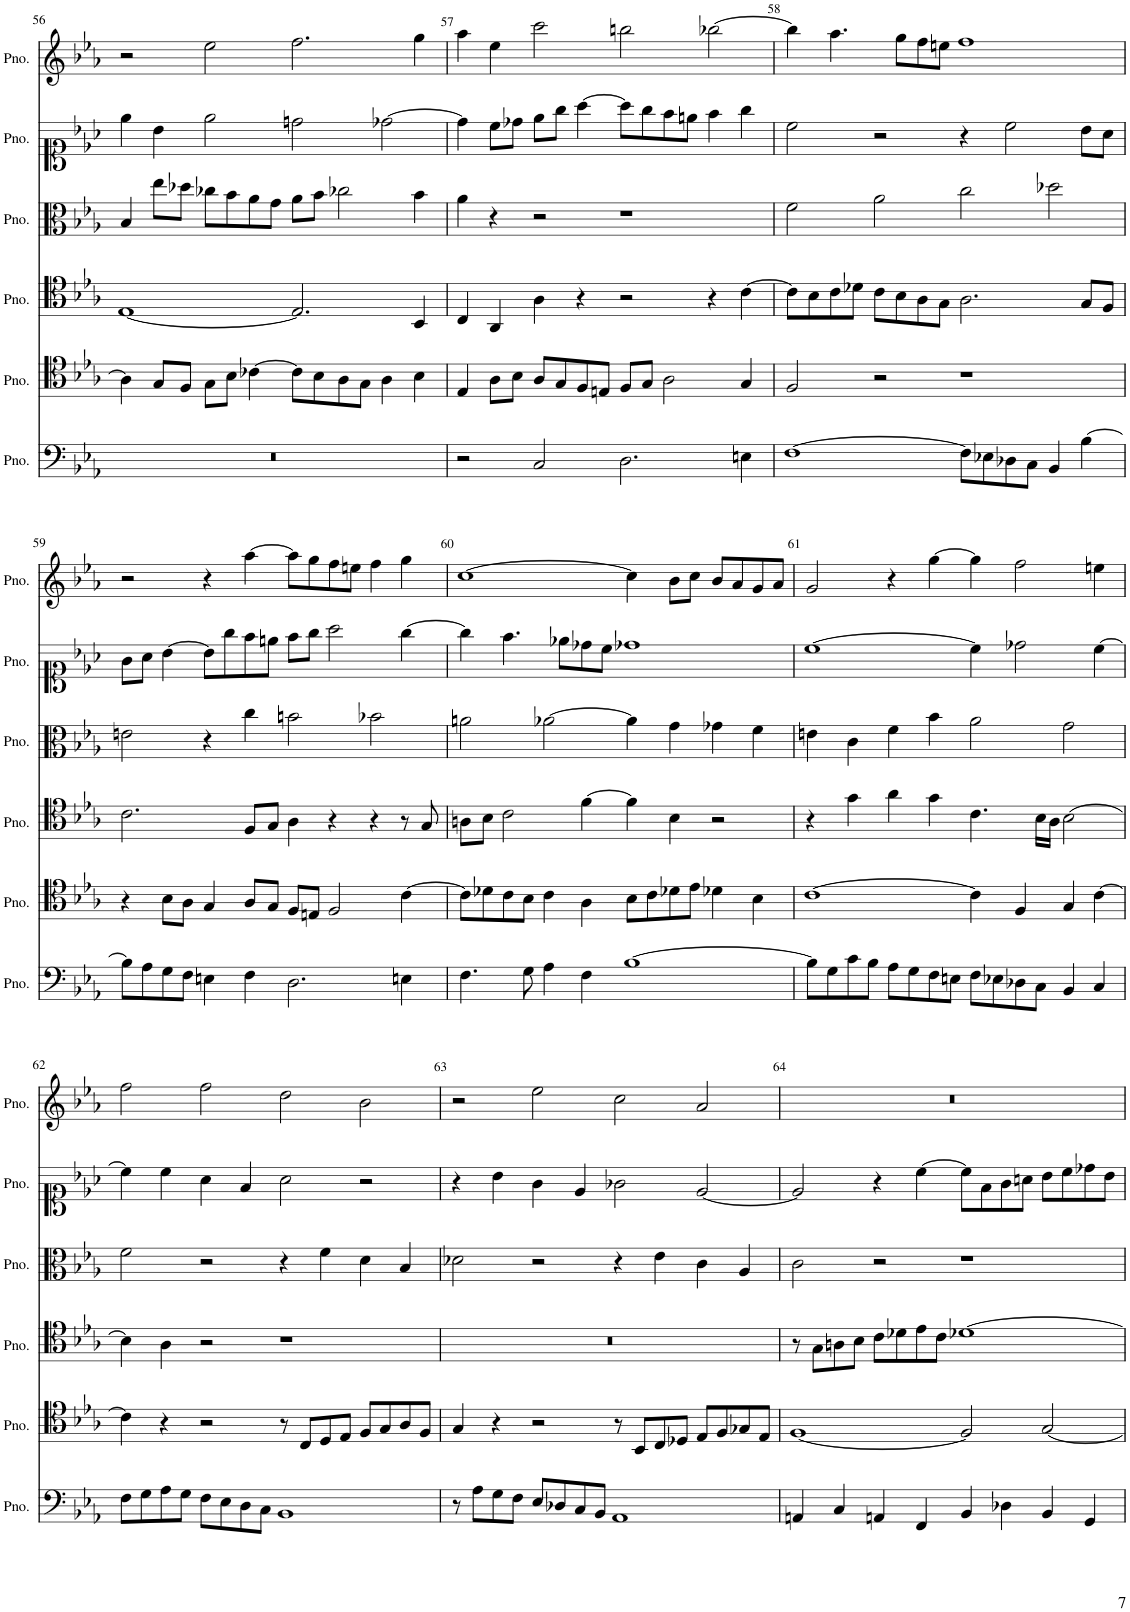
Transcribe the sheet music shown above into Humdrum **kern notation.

**kern	**kern	**kern	**kern	**kern	**kern
*part6	*part5	*part4	*part3	*part2	*part1
*staff6	*staff5	*staff4	*staff3	*staff2	*staff1
*I"Piano	*I"Piano	*I"Piano	*I"Piano	*I"Piano	*I"Piano
*I'Pno.	*I'Pno.	*I'Pno.	*I'Pno.	*I'Pno.	*I'Pno.
!!LO:PB:g=z
*clefF4	*clefC4	*clefC4	*clefC3	*clefC1	*clefG2
*	*	*	*	*	*Trd-7c-12
*k[b-e-a-]	*k[b-e-a-]	*k[b-e-a-]	*k[b-e-a-]	*k[b-e-a-]	*k[b-e-a-]
*M8/4	*M8/4	*M8/4	*M8/4	*M8/4	*M8/4
=56	=56	=56	=56	=56	=56
0r	4A-\]	[1E-	4B-/	4ee-\	2r
.	8G/L	.	8ee-\L	4b-\	.
.	8F/J	.	8dd-X\J	.	.
.	8G\L	.	8cc-X\L	2ee-\	2ee-\
.	8B-\J	.	8b-\	.	.
.	[4c-X\	.	8a-\	.	.
.	.	.	8g\J	.	.
.	8c-\L]	2.E-/]	8a-\L	2ddn\	2.ff\
.	8B-\	.	8b-\J	.	.
.	8A-\	.	2cc-X\	.	.
.	8G\J	.	.	.	.
.	4A-\	.	.	[2dd-X\	.
.	4B-\	4BB-/	4b-\	.	4gg\
=57	=57	=57	=57	=57	=57
2r	4E-/	4C/	4a-\	4dd-\]	4aa-\
.	8A-\L	4AA-/	4r	8cc\L	4ee-\
.	8B-\J	.	.	8dd-X\J	.
2C/	8A-/L	4A-\	2r	8ee-\L	2ccc\
.	8G/	.	.	8gg\J	.
.	8F/	4r	.	[4aa-\	.
.	8En/J	.	.	.	.
2.D\	8F/L	2r	1r	8aa-\L]	2bbn\
.	8G/J	.	.	8gg\	.
.	2A-\	.	.	8ff\	.
.	.	.	.	8een\J	.
.	.	4r	.	4ff\	[2bb-X\
4En\	4G/	[4c\	.	4gg\	.
=58	=58	=58	=58	=58	=58
[1F	2F/	8c\L]	2f\	2cc\	4bb-\]
.	.	8B-\	.	.	.
.	.	8c\	.	.	4.aa-\
.	.	8d-X\J	.	.	.
.	2r	8c\L	2a-\	2r	.
.	.	8B-\	.	.	8gg\L
.	.	8A-\	.	.	8ff\
.	.	8G\J	.	.	8een\J
8F\L]	1r	2.A-\	2cc\	4r	1ff
8E-X\	.	.	.	.	.
8D-X\	.	.	.	2cc\	.
8C\J	.	.	.	.	.
4BB-/	.	.	2dd-X\	.	.
[4B-\	.	8G/L	.	8b-\L	.
.	.	8F/J	.	8a-\J	.
!!LO:LB:g=z
=59	=59	=59	=59	=59	=59
8B-\L]	4r	2.c\	2en\	8g\L	2r
8A-\	.	.	.	8a-\J	.
8G\	8B-\L	.	.	[4b-\	.
8F\J	8A-\J	.	.	.	.
4En\	4G/	.	4r	8b-\L]	4r
.	.	.	.	8gg\	.
4F\	8A-/L	8F/L	4cc\	8ff\	[4aa-\
.	8G/J	8G/J	.	8een\J	.
2.D\	8F/L	4A-\	2bn\	8ff\L	8aa-\L]
.	8En/J	.	.	8gg\J	8gg\
.	2F/	4r	.	2aa-\	8ff\
.	.	.	.	.	8een\J
.	.	4r	2b-X\	.	4ff\
4En\	[4c\	8r	.	[4gg\	4gg\
.	.	8G/	.	.	.
=60	=60	=60	=60	=60	=60
4.F\	8c\L]	8An\L	2an\	4gg\]	[1cc
.	8d-X\	8B-\J	.	.	.
.	8c\	2c\	.	4.ff\	.
8G\	8B-\J	.	.	.	.
4A-\	4c\	.	[2a-X\	.	.
.	.	.	.	8ee-X\L	.
4F\	4A-\	[4f\	.	8dd-X\	.
.	.	.	.	8cc\J	.
[1B-	8B-\L	4f\]	4a-\]	1dd-X	4cc\]
.	8c\	.	.	.	.
.	8d-X\	4B-\	4g\	.	8b-\L
.	8e-\J	.	.	.	8cc\J
.	4d-X\	2r	4g-X\	.	8b-/L
.	.	.	.	.	8a-/
.	4B-\	.	4f\	.	8g/
.	.	.	.	.	8a-/J
=61	=61	=61	=61	=61	=61
8B-\L]	[1c	4r	4en\	[1cc	2g/
8G\	.	.	.	.	.
8c\	.	4g\	4c\	.	.
8B-\J	.	.	.	.	.
8A-\L	.	4a-\	4f\	.	4r
8G\	.	.	.	.	.
8F\	.	4g\	4b-\	.	[4gg\
8En\J	.	.	.	.	.
8F\L	4c\]	4.c\	2a-\	4cc\]	4gg\]
8E-X\	.	.	.	.	.
8D-X\	4F/	.	.	2dd-X\	2ff\
8C\J	.	16B-\LL	.	.	.
.	.	16A-\JJ	.	.	.
4BB-/	4G/	[2B-\	2g\	.	.
4C/	[4c\	.	.	[4cc\	4een\
!!LO:LB:g=z
=62	=62	=62	=62	=62	=62
8F\L	4c\]	4B-\]	2f\	4cc\]	2ff\
8G\	.	.	.	.	.
8A-\	4r	4A-\	.	4cc\	.
8G\J	.	.	.	.	.
8F\L	2r	2r	2r	4a-\	2ff\
8E-\	.	.	.	.	.
8D\	.	.	.	4f/	.
8C\J	.	.	.	.	.
1BB-	8r	1r	4r	2a-\	2dd\
.	8C/L	.	.	.	.
.	8D/	.	4f\	.	.
.	8E-/J	.	.	.	.
.	8F/L	.	4d\	2r	2b-\
.	8G/	.	.	.	.
.	8A-/	.	4B-/	.	.
.	8F/J	.	.	.	.
=63	=63	=63	=63	=63	=63
8r	4G/	0r	2d-X\	4r	2r
8A-\L	.	.	.	.	.
8G\	4r	.	.	4b-\	.
8F\J	.	.	.	.	.
8E-/L	2r	.	2r	4g\	2ee-\
8D-X/	.	.	.	.	.
8C/	.	.	.	4e-/	.
8BB-/J	.	.	.	.	.
1AA-	8r	.	4r	2g-X\	2cc\
.	8BB-/L	.	.	.	.
.	8C/	.	4e-\	.	.
.	8D-X/J	.	.	.	.
.	8E-/L	.	4c\	[2e-/	2a-/
.	8F/	.	.	.	.
.	8G-X/	.	4A-/	.	.
.	8E-/J	.	.	.	.
=64	=64	=64	=64	=64	=64
4AAn/	[1F	8r	2c\	2e-/]	0r
.	.	8G\L	.	.	.
4C/	.	8An\	.	.	.
.	.	8B-\J	.	.	.
4AAn/	.	8c\L	2r	4r	.
.	.	8d-X\	.	.	.
4FF/	.	8e-\	.	[4cc\	.
.	.	8c\J	.	.	.
4BB-/	2F/]	[1d-X	1r	8cc\L]	.
.	.	.	.	8f\	.
4D-X\	.	.	.	8g\	.
.	.	.	.	8an\J	.
4BB-/	[2G/	.	.	8b-\L	.
.	.	.	.	8cc\	.
4GG/	.	.	.	8dd-X\	.
.	.	.	.	8b-\J	.
=	=	=	=	=	=
*-	*-	*-	*-	*-	*-
